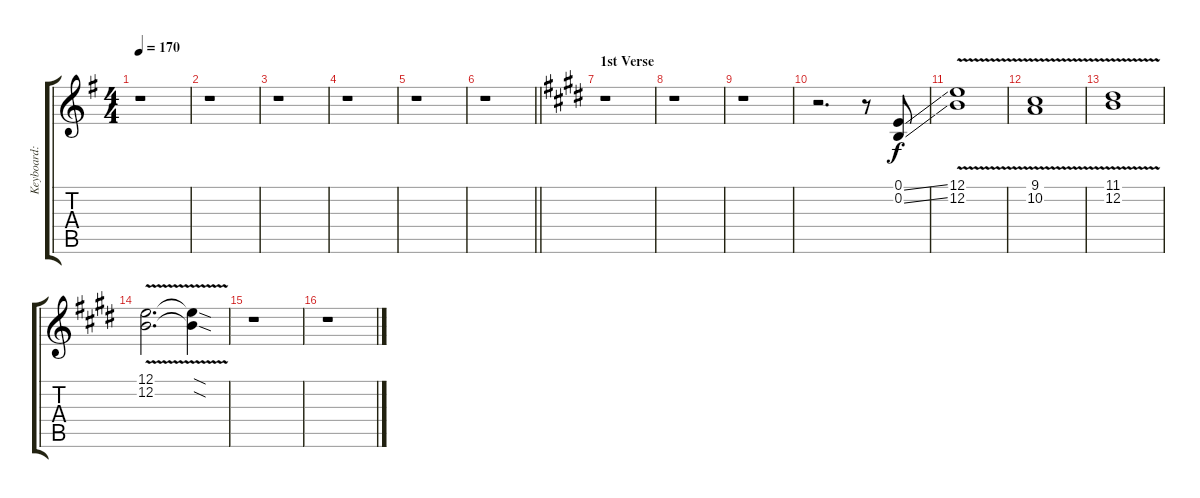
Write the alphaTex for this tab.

\track ("Keyboard: Tsugumi Kotobuki" "Keyboard: ") {instrument pad7halo}
\staff {score tabs}
\tuning (E4 B3 G3 D3 A2 E2) {hide}
\ts (4 4)
\tempo 170
\clef g2
\ks g
r.1{dy f} |
r.1 |
r.1 |
r.1 |
r.1 |
\barLineRight lightlight
r.1 |
\section ("" "1st Verse")
\ks e
r.1 |
r.1 |
r.1 |
r.2{d} r.8{instrument fx8scifi} (0.1{ss} 0.2{ss}).8 |
(12.1 12.2{v}).1 |
(9.1 10.2{v}).1 |
(11.1 12.2{v}).1 |
(12.1{v} 12.2{v}).2{d} (12.1{sod t} 12.2{sod t}).4 |
r.1 |
r.1
